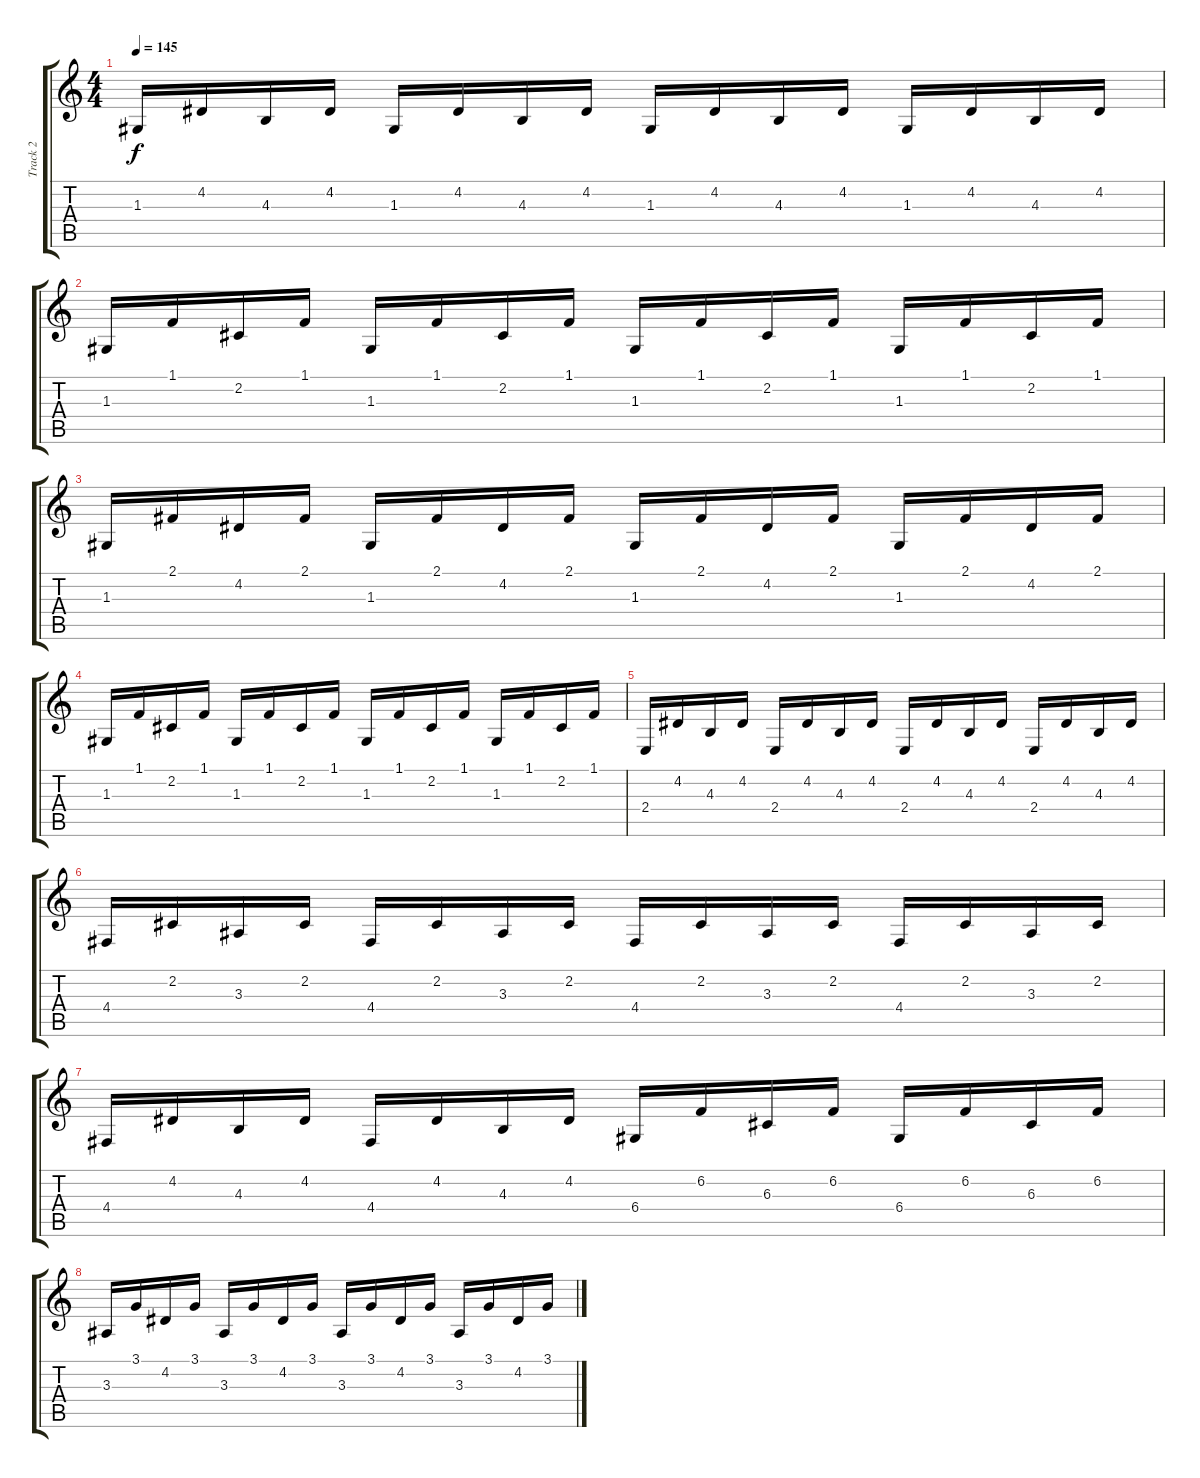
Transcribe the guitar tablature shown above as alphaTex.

\track ("Track 2" "Track 2") {instrument lead1square}
\staff {score tabs}
\tuning (E4 B3 G3 D3 A2 E2) {hide}
\ts (4 4)
\tempo 145
\clef g2
\ks c
1.3.16{dy f} 4.2.16 4.3.16 4.2.16 1.3.16 4.2.16 4.3.16 4.2.16 1.3.16 4.2.16 4.3.16 4.2.16 1.3.16 4.2.16 4.3.16 4.2.16 |
1.3.16 1.1.16 2.2.16 1.1.16 1.3.16 1.1.16 2.2.16 1.1.16 1.3.16 1.1.16 2.2.16 1.1.16 1.3.16 1.1.16 2.2.16 1.1.16 |
1.3.16 2.1.16 4.2.16 2.1.16 1.3.16 2.1.16 4.2.16 2.1.16 1.3.16 2.1.16 4.2.16 2.1.16 1.3.16 2.1.16 4.2.16 2.1.16 |
1.3.16 1.1.16 2.2.16 1.1.16 1.3.16 1.1.16 2.2.16 1.1.16 1.3.16 1.1.16 2.2.16 1.1.16 1.3.16 1.1.16 2.2.16 1.1.16 |
2.4.16 4.2.16 4.3.16 4.2.16 2.4.16 4.2.16 4.3.16 4.2.16 2.4.16 4.2.16 4.3.16 4.2.16 2.4.16 4.2.16 4.3.16 4.2.16 |
4.4.16 2.2.16 3.3.16 2.2.16 4.4.16 2.2.16 3.3.16 2.2.16 4.4.16 2.2.16 3.3.16 2.2.16 4.4.16 2.2.16 3.3.16 2.2.16 |
4.4.16 4.2.16 4.3.16 4.2.16 4.4.16 4.2.16 4.3.16 4.2.16 6.4.16 6.2.16 6.3.16 6.2.16 6.4.16 6.2.16 6.3.16 6.2.16 |
3.3.16 3.1.16 4.2.16 3.1.16 3.3.16 3.1.16 4.2.16 3.1.16 3.3.16 3.1.16 4.2.16 3.1.16 3.3.16 3.1.16 4.2.16 3.1.16
